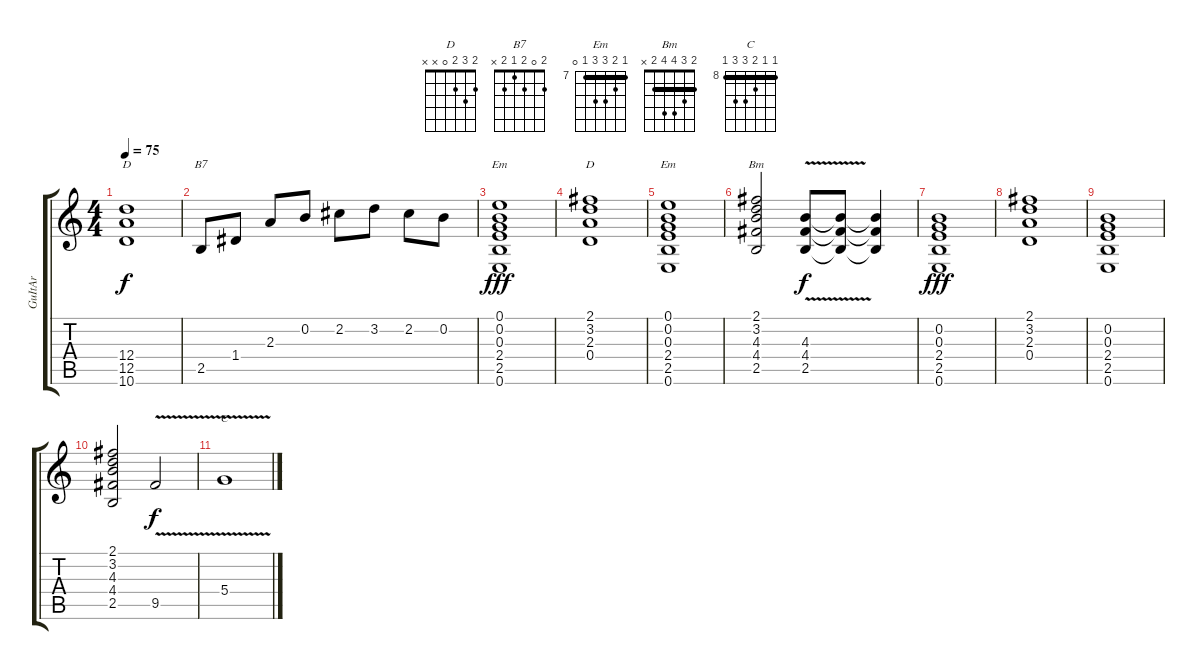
\track ("GuItAr" "GuItAr") {instrument distortionguitar}
\staff {score tabs}
\tuning (E4 B3 G3 D3 A2 E2) {hide}
\chord ("D" 10 10 11 12 12 10) {firstfret 10 barre 10}
\chord ("B7" 2 0 2 1 2 x)
\chord ("Em" 0 0 0 2 2 0)
\chord ("D" 2 3 2 0 x x)
\chord ("Em" 7 8 9 9 7 0) {firstfret 7 barre 7}
\chord ("Bm" 2 3 4 4 2 x) {barre 2}
\chord ("C" 8 8 9 10 10 8) {firstfret 8 barre 8}
\ts (4 4)
\tempo 75
\clef g2
\ks c
(12.4 12.5 10.6).1{ch "D" dy f} |
2.5.8{ch "B7"} 1.4.8 2.3.8 0.2.8 2.2.8 3.2.8 2.2.8 0.2.8 |
(0.1 0.2 0.3 2.4 2.5 0.6).1{ch "Em" dy fff} |
(2.1 3.2 2.3 0.4).1{ch "D"} |
(0.1 0.2 0.3 2.4 2.5 0.6).1{ch "Em"} |
(2.1 3.2 4.3 4.4 2.5).2{ch "Bm"} (4.3{v} 4.4{v} 2.5{v}).8{dy f} (4.3{t} 4.4{t} 2.5{t}).8 (4.3{t} 4.4{t} 2.5{t}).4 |
(0.2 0.3 2.4 2.5 0.6).1{dy fff} |
(2.1 3.2 2.3 0.4).1 |
(0.2 0.3 2.4 2.5 0.6).1 |
(2.1 3.2 4.3 4.4 2.5).2 9.5{v}.2{dy f} |
5.4{v}.1{ch "C"}
